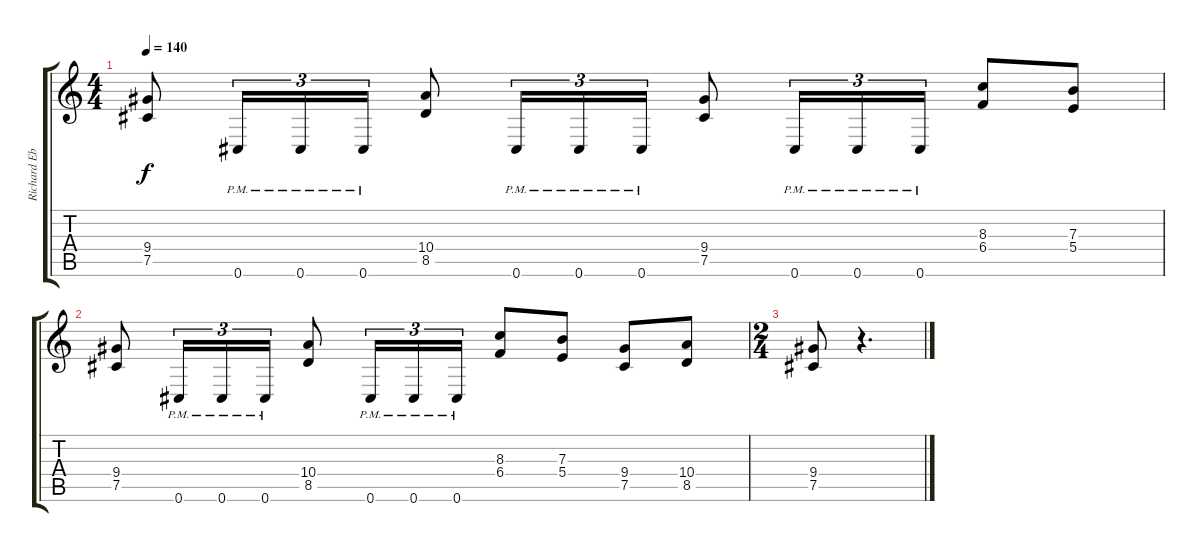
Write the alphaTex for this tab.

\track ("Richard Ebisch (Lead)" "Richard Eb") {instrument distortionguitar}
\staff {score tabs}
\tuning (Db4 Ab3 E3 B2 Gb2 Db2) {hide}
\ts (4 4)
\tempo 140
\clef g2
\ks c
(9.4 7.5).8{dy f} 0.6{pm}.16{tu (3 2)} 0.6{pm}.16{tu (3 2)} 0.6{pm}.16{tu (3 2)} (10.4 8.5).8 0.6{pm}.16{tu (3 2)} 0.6{pm}.16{tu (3 2)} 0.6{pm}.16{tu (3 2)} (9.4 7.5).8 0.6{pm}.16{tu (3 2)} 0.6{pm}.16{tu (3 2)} 0.6{pm}.16{tu (3 2)} (8.3 6.4).8 (7.3 5.4).8 |
(9.4 7.5).8 0.6{pm}.16{tu (3 2)} 0.6{pm}.16{tu (3 2)} 0.6{pm}.16{tu (3 2)} (10.4 8.5).8 0.6{pm}.16{tu (3 2)} 0.6{pm}.16{tu (3 2)} 0.6{pm}.16{tu (3 2)} (8.3 6.4).8 (7.3 5.4).8 (9.4 7.5).8 (10.4 8.5).8 |
\ts (2 4)
(9.4 7.5).8 r.4{d}
